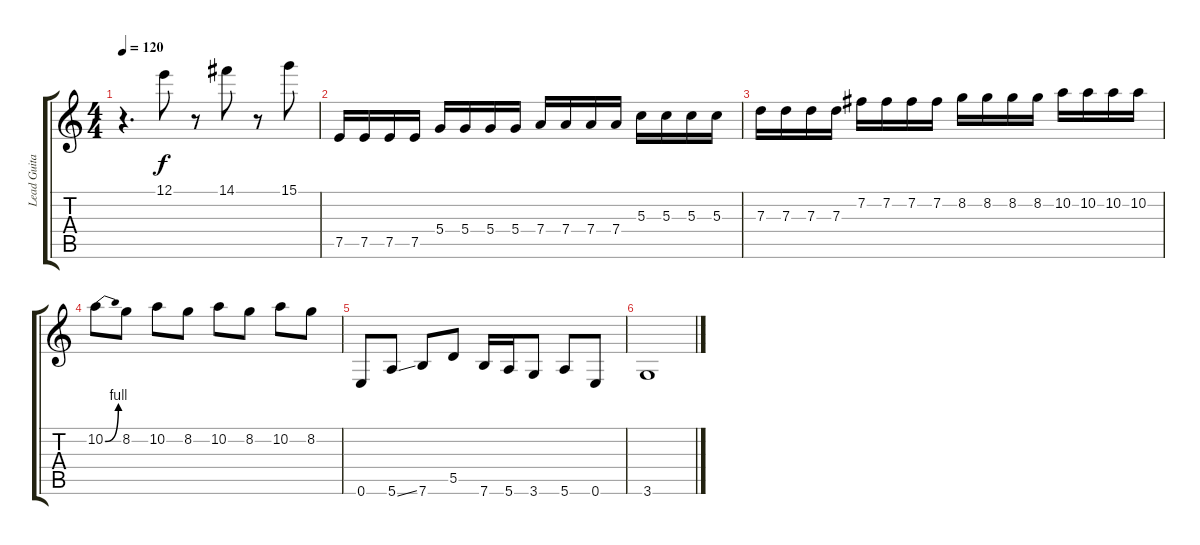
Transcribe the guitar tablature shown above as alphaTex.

\track ("Lead Guitar" "Lead Guita") {instrument overdrivenguitar}
\staff {score tabs}
\tuning (E4 B3 G3 D3 A2 E2) {hide}
\ts (4 4)
\tempo 120
\clef g2
\ks c
r.4{d dy f} 12.1.8 r.8 14.1.8 r.8 15.1.8 |
7.5.16 7.5.16 7.5.16 7.5.16 5.4.16 5.4.16 5.4.16 5.4.16 7.4.16 7.4.16 7.4.16 7.4.16 5.3.16 5.3.16 5.3.16 5.3.16 |
7.3.16 7.3.16 7.3.16 7.3.16 7.2.16 7.2.16 7.2.16 7.2.16 8.2.16 8.2.16 8.2.16 8.2.16 10.2.16 10.2.16 10.2.16 10.2.16 |
10.2{be (bend 0 0 60 4)}.8 8.2.8 10.2.8 8.2.8 10.2.8 8.2.8 10.2.8 8.2.8 |
0.6.8 5.6{ss}.8 7.6.8 5.5.8 7.6.16 5.6.16 3.6.8 5.6.8 0.6.8 |
3.6.1
